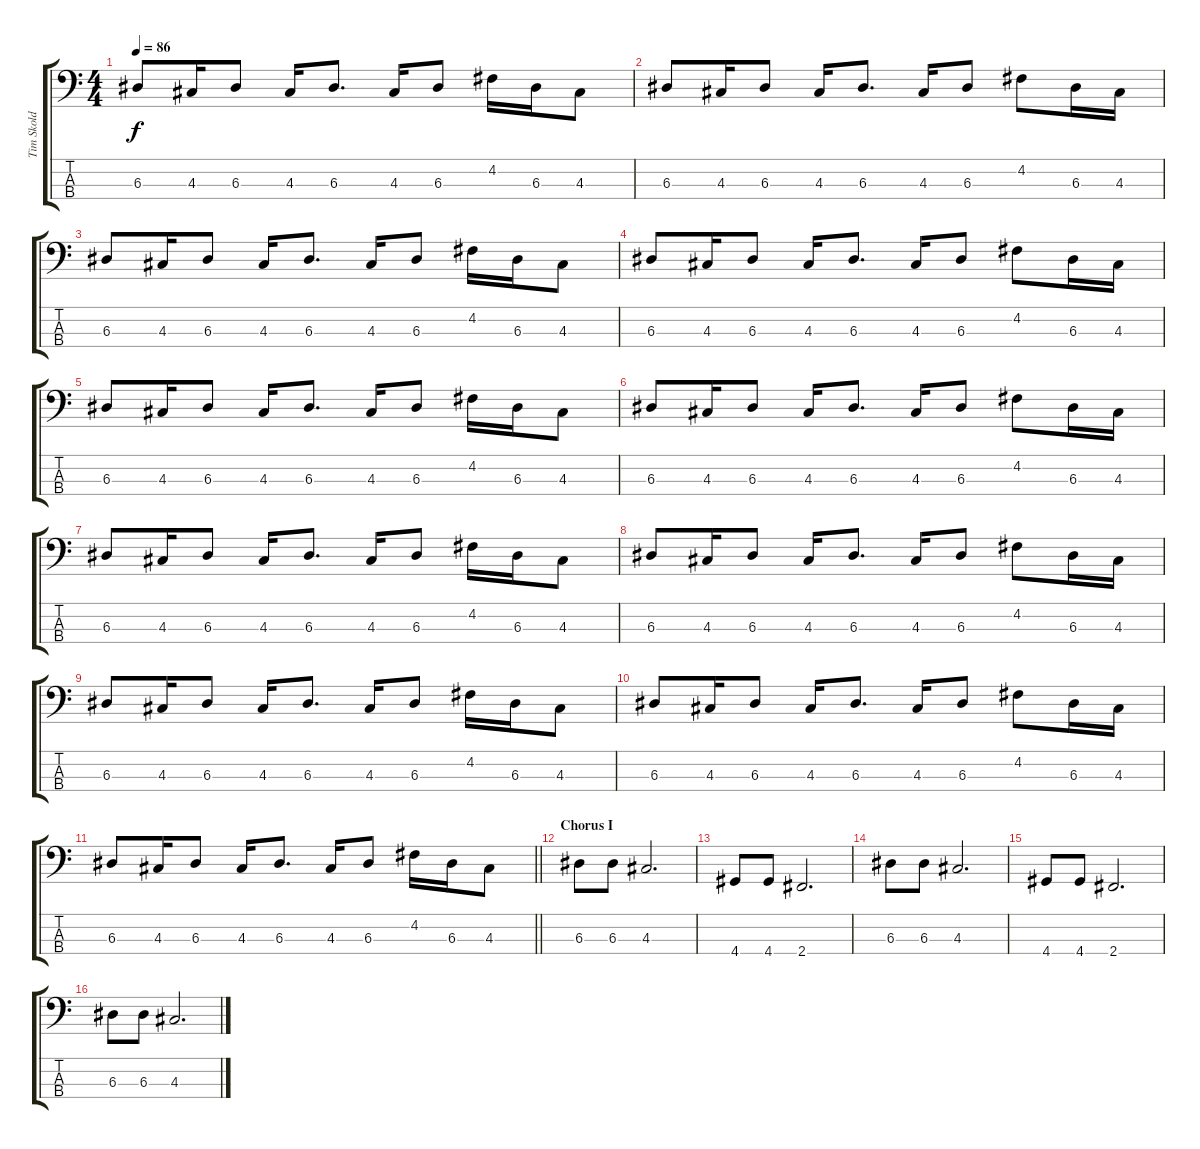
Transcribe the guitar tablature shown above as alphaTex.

\track ("Tim Skold IV" "Tim Skold ") {instrument electricbassfinger}
\staff {score tabs}
\tuning (G2 D2 A1 E1) {hide}
\ts (4 4)
\tempo 86
\clef f4
\ks c
6.3.8{dy f} 4.3.16 6.3.8 4.3.16 6.3.8{d} 4.3.16 6.3.8 4.2.16 6.3.16 4.3.8 |
6.3.8 4.3.16 6.3.8 4.3.16 6.3.8{d} 4.3.16 6.3.8 4.2.8 6.3.16 4.3.16 |
6.3.8 4.3.16 6.3.8 4.3.16 6.3.8{d} 4.3.16 6.3.8 4.2.16 6.3.16 4.3.8 |
6.3.8 4.3.16 6.3.8 4.3.16 6.3.8{d} 4.3.16 6.3.8 4.2.8 6.3.16 4.3.16 |
6.3.8 4.3.16 6.3.8 4.3.16 6.3.8{d} 4.3.16 6.3.8 4.2.16 6.3.16 4.3.8 |
6.3.8 4.3.16 6.3.8 4.3.16 6.3.8{d} 4.3.16 6.3.8 4.2.8 6.3.16 4.3.16 |
6.3.8 4.3.16 6.3.8 4.3.16 6.3.8{d} 4.3.16 6.3.8 4.2.16 6.3.16 4.3.8 |
6.3.8 4.3.16 6.3.8 4.3.16 6.3.8{d} 4.3.16 6.3.8 4.2.8 6.3.16 4.3.16 |
6.3.8 4.3.16 6.3.8 4.3.16 6.3.8{d} 4.3.16 6.3.8 4.2.16 6.3.16 4.3.8 |
6.3.8 4.3.16 6.3.8 4.3.16 6.3.8{d} 4.3.16 6.3.8 4.2.8 6.3.16 4.3.16 |
\barLineRight lightlight
6.3.8 4.3.16 6.3.8 4.3.16 6.3.8{d} 4.3.16 6.3.8 4.2.16 6.3.16 4.3.8 |
\section ("" "Chorus I")
6.3.8{volume 9} 6.3.8 4.3.2{d} |
4.4.8 4.4.8 2.4.2{d} |
6.3.8 6.3.8 4.3.2{d} |
4.4.8 4.4.8 2.4.2{d} |
6.3.8 6.3.8 4.3.2{d}
